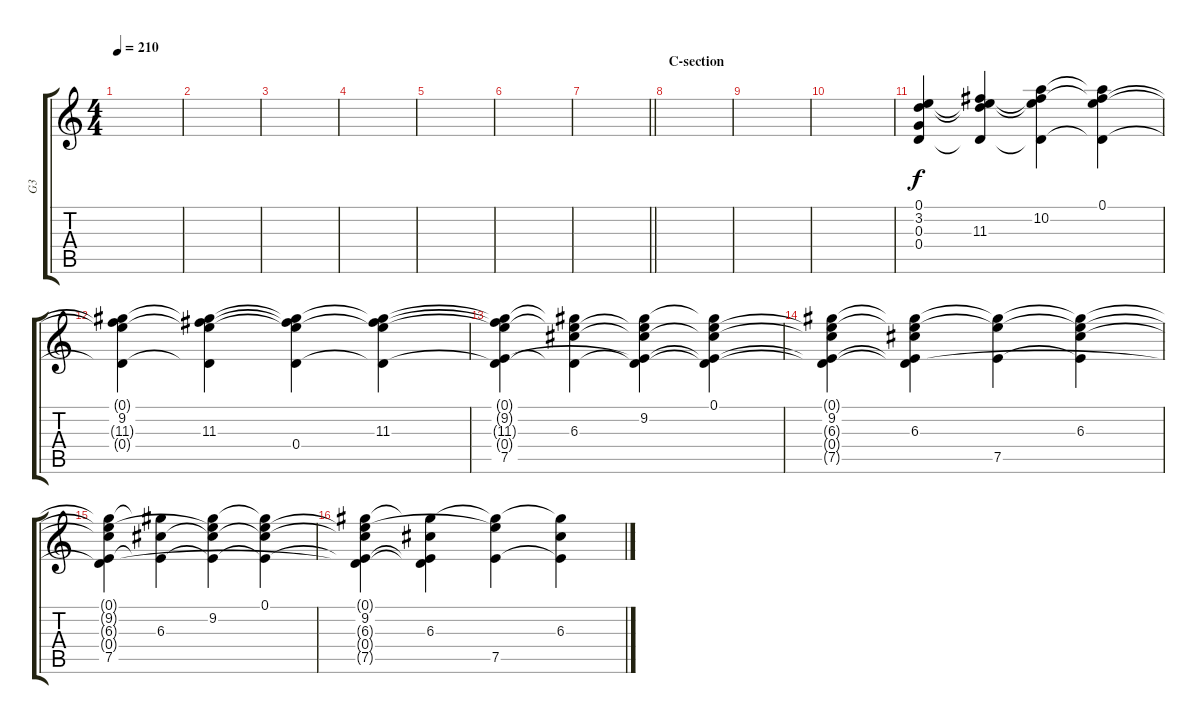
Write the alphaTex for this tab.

\track ("G3" "G3") {instrument acousticguitarnylon}
\staff {score tabs}
\tuning (E4 B3 G3 D3 A2 D2) {hide}
\ts (4 4)
\tempo 210
\clef g2
\ks c
|
|
|
|
|
|
\barLineRight lightlight
|
\section ("" "C-section")
|
|
|
(0.1 3.2 0.3 0.4).4 (0.1{t} 3.2{t} 11.3 0.4{t}).4 (0.1{t} 10.2 11.3{t} 0.4{t}).4 (0.1 10.2{t} 11.3{t} 0.4{t}).4 |
(0.1{t} 9.2 11.3{t} 0.4{t}).4 (0.1{t} 9.2{t} 11.3 0.4{t}).4 (0.1{t} 9.2{t} 11.3{t} 0.4).4 (0.1{t} 9.2{t} 11.3 0.4{t}).4 |
(0.1{t} 9.2{t} 11.3{t} 0.4{t} 7.5).4 (0.1{t} 9.2{t} 6.3 0.4{t}).4 (0.1{t} 9.2 6.3{t} 0.4{t} 7.5{t}).4 (0.1 9.2{t} 6.3{t} 0.4{t} 7.5{t}).4 |
(0.1{t} 9.2 6.3{t} 0.4{t} 7.5{t}).4 (0.1{t} 9.2{t} 6.3 0.4{t} 7.5{t}).4 (0.1{t} 9.2{t} 7.5).4 (0.1{t} 9.2{t} 6.3 7.5{t}).4 |
(0.1{t} 9.2{t} 6.3{t} 0.4{t} 7.5).4 (9.2{t} 6.3 7.5{t}).4 (0.1{t} 9.2 6.3{t} 7.5{t}).4 (0.1 9.2{t} 6.3{t} 7.5{t}).4 |
(0.1{t} 9.2 6.3{t} 0.4{t} 7.5{t}).4 (9.2{t} 6.3 0.4{t} 7.5{t}).4 (0.1{t} 9.2{t} 7.5).4 (9.2{t} 6.3 7.5{t}).4
